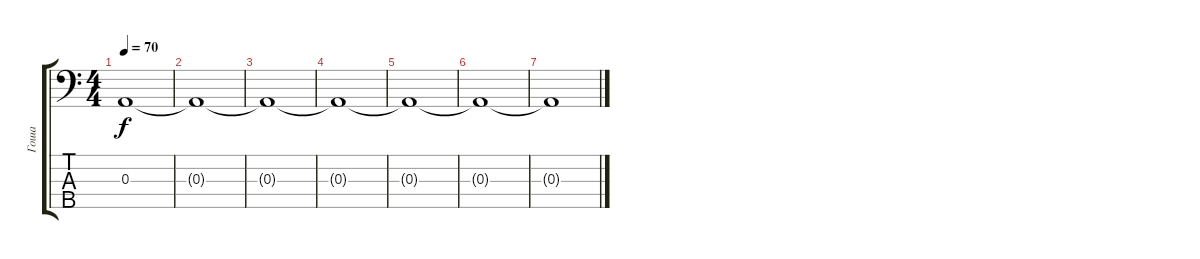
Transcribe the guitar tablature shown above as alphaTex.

\track ("Гоша" "Гоша") {instrument electricbassfinger}
\staff {score tabs}
\tuning (G2 D2 A1 E1 B0) {hide}
\ts (4 4)
\tempo 70
\clef f4
\ks c
0.3{t}.1{dy f} |
0.3{t}.1 |
0.3{t}.1 |
0.3{t}.1 |
0.3{t}.1 |
0.3{t}.1 |
0.3{t}.1
